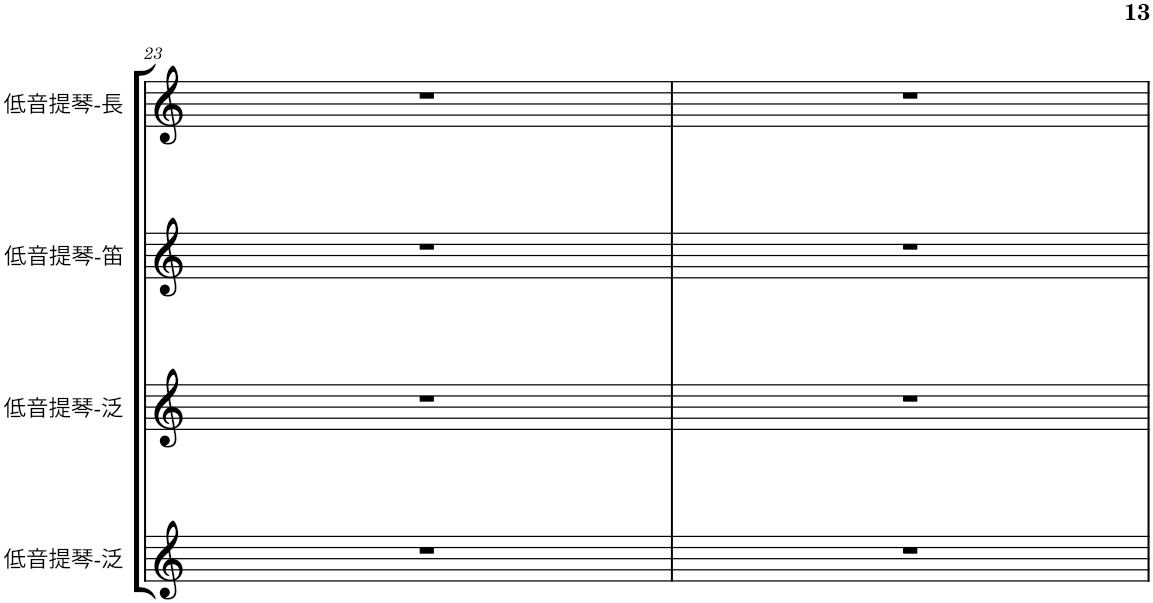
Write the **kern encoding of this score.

**kern	**kern	**kern	**kern	**kern	**kern	**kern	**kern
*part8	*part7	*part6	*part5	*part4	*part3	*part2	*part1
*staff8	*staff7	*staff6	*staff5	*staff4	*staff3	*staff2	*staff1
*I"低音提琴-泛	*I"低音提琴-泛	*I"低音提琴-笛	*I"低音提琴-長	*I"架子鼓-鈸	*I"架子鼓-腳踏鈸	*I"架子鼓-小鼓	*I"架子鼓-大鼓
!!LO:PB:g=z
*clefG2	*clefG2	*clefG2	*clefG2	*clefG2	*clefG2	*clefG2	*clefG2
*k[]	*k[]	*k[]	*k[]	*k[]	*k[]	*k[]	*k[]
*M12/8	*M12/8	*M12/8	*M12/8	*M12/8	*M12/8	*M12/8	*M12/8
=23	=23	=23	=23	=23	=23	=23	=23
1.r	1.r	1.r	1.r	[4.cccc	4.b	4.AA	[4.CC
.	.	.	.	4.cccc]	2.b-X	4AA-X	4CC]
.	.	.	.	.	.	8GG	8CC
.	.	.	.	4r	.	4.FF#X	[4.CC
.	.	.	.	8r	.	.	.
.	.	.	.	4r	[4.b-	4.GG	4.CC]
.	.	.	.	8r	.	.	.
=24	=24	=24	=24	=24	=24	=24	=24
*	*	*	*	*	*	*Xbrackettup	*
1.r	1.r	1.r	1.r	1.r	4.b-]	3AA	[4.CC
.	.	.	.	.	.	6AA-X	.
.	.	.	.	.	2.b-X	.	4CC]
.	.	.	.	.	.	8r	.
.	.	.	.	.	.	8GG	8CC
.	.	.	.	.	.	4.FF#X	4.CC
.	.	.	.	.	[4.b-	4.GG	4r
.	.	.	.	.	.	.	8r
=	=	=	=	=	=	=	=
*-	*-	*-	*-	*-	*-	*-	*-
